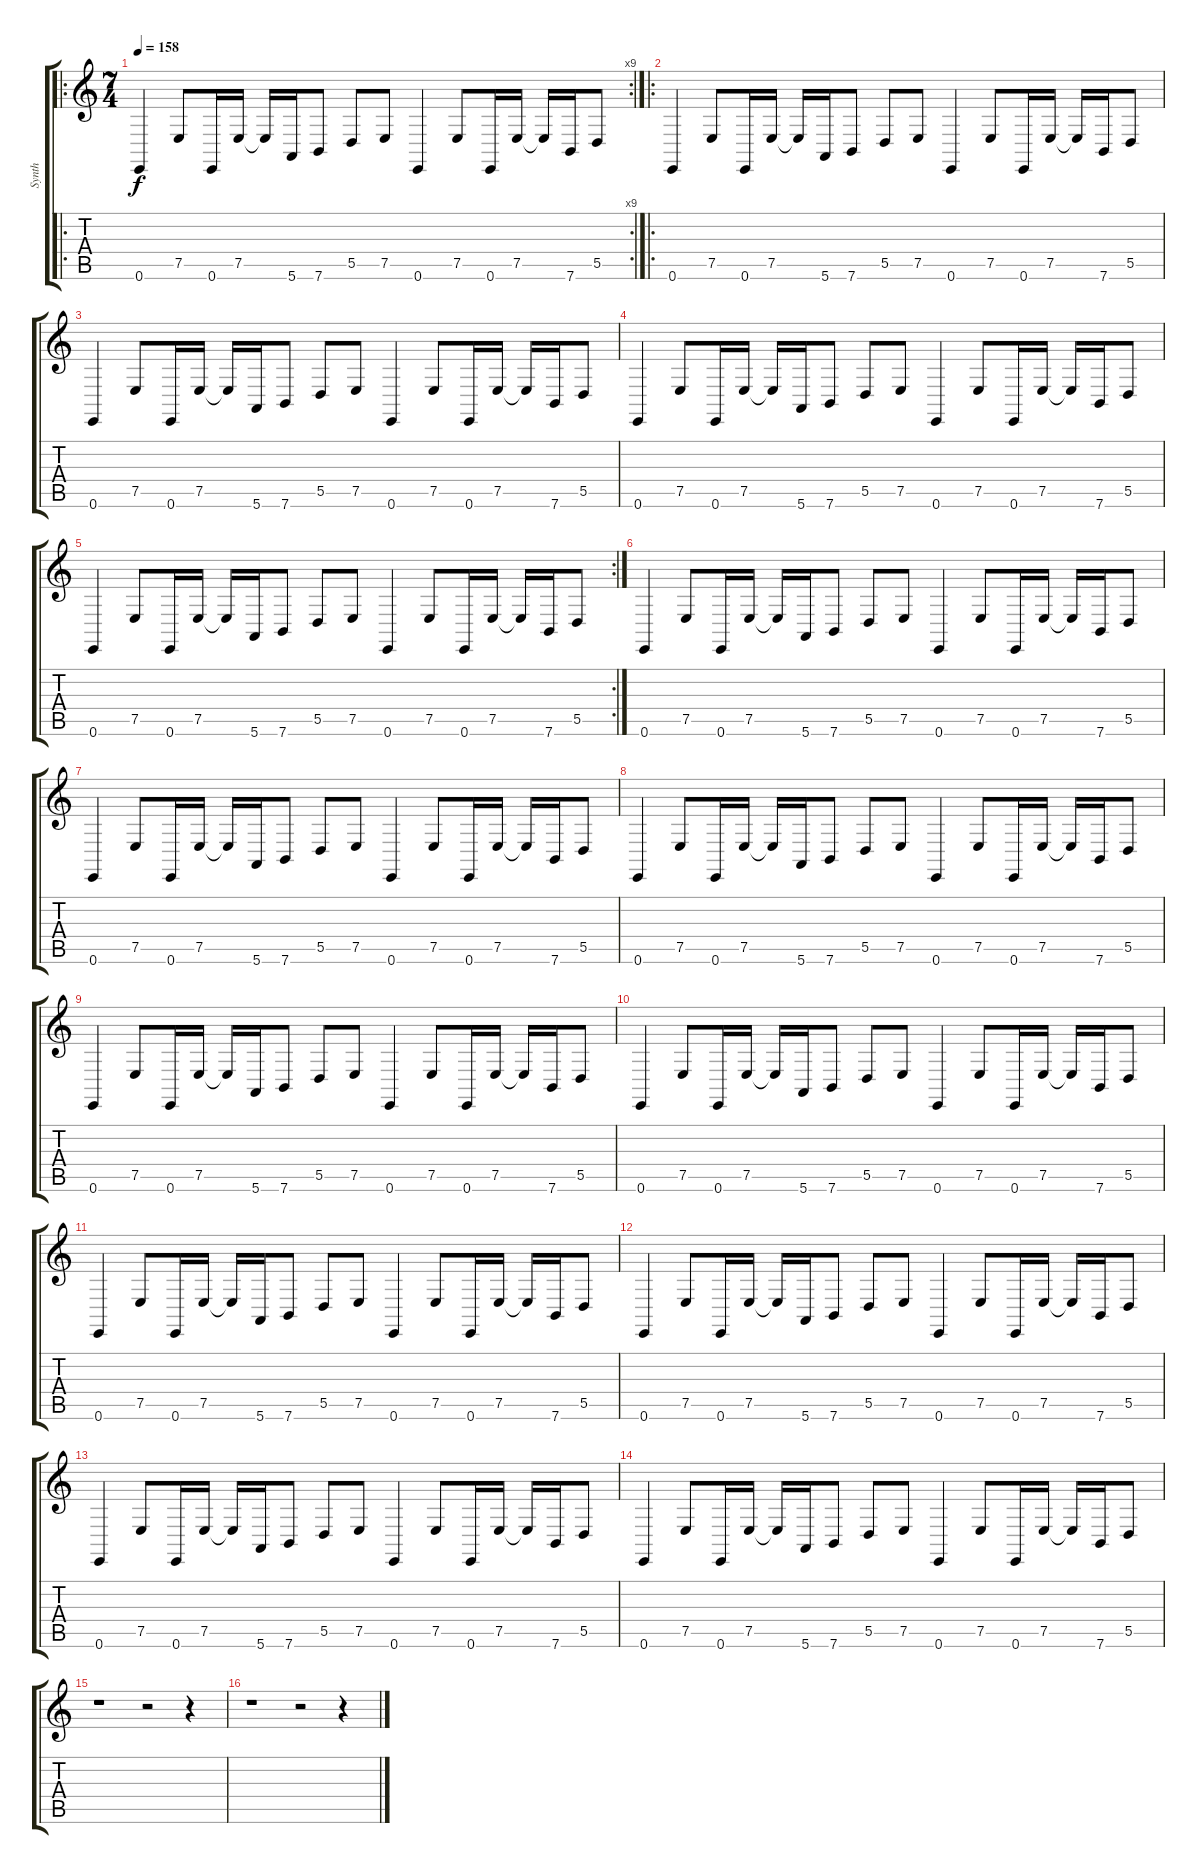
\track ("Synth" "Synth") {instrument lead2sawtooth}
\staff {score tabs}
\tuning (E4 B3 G3 D3 A2 E2) {hide}
\ro
\rc 9
\ts (7 4)
\tempo 158
\clef g2
\ks c
0.6.4{dy f instrument lead2sawtooth} 7.5.8 0.6.16 7.5.16 7.5{t}.16 5.6.16 7.6.8 5.5.8 7.5.8 0.6.4 7.5.8 0.6.16 7.5.16 7.5{t}.16 7.6.16 5.5.8 |
\ro
0.6.4 7.5.8 0.6.16 7.5.16 7.5{t}.16 5.6.16 7.6.8 5.5.8 7.5.8 0.6.4 7.5.8 0.6.16 7.5.16 7.5{t}.16 7.6.16 5.5.8 |
0.6.4 7.5.8 0.6.16 7.5.16 7.5{t}.16 5.6.16 7.6.8 5.5.8 7.5.8 0.6.4 7.5.8 0.6.16 7.5.16 7.5{t}.16 7.6.16 5.5.8 |
0.6.4 7.5.8 0.6.16 7.5.16 7.5{t}.16 5.6.16 7.6.8 5.5.8 7.5.8 0.6.4 7.5.8 0.6.16 7.5.16 7.5{t}.16 7.6.16 5.5.8 |
\rc 2
0.6.4 7.5.8 0.6.16 7.5.16 7.5{t}.16 5.6.16 7.6.8 5.5.8 7.5.8 0.6.4 7.5.8 0.6.16 7.5.16 7.5{t}.16 7.6.16 5.5.8 |
0.6.4 7.5.8 0.6.16 7.5.16 7.5{t}.16 5.6.16 7.6.8 5.5.8 7.5.8 0.6.4 7.5.8 0.6.16 7.5.16 7.5{t}.16 7.6.16 5.5.8 |
0.6.4 7.5.8 0.6.16 7.5.16 7.5{t}.16 5.6.16 7.6.8 5.5.8 7.5.8 0.6.4 7.5.8 0.6.16 7.5.16 7.5{t}.16 7.6.16 5.5.8 |
0.6.4 7.5.8 0.6.16 7.5.16 7.5{t}.16 5.6.16 7.6.8 5.5.8 7.5.8 0.6.4 7.5.8 0.6.16 7.5.16 7.5{t}.16 7.6.16 5.5.8 |
0.6.4 7.5.8 0.6.16 7.5.16 7.5{t}.16 5.6.16 7.6.8 5.5.8 7.5.8 0.6.4 7.5.8 0.6.16 7.5.16 7.5{t}.16 7.6.16 5.5.8 |
0.6.4 7.5.8 0.6.16 7.5.16 7.5{t}.16 5.6.16 7.6.8 5.5.8 7.5.8 0.6.4 7.5.8 0.6.16 7.5.16 7.5{t}.16 7.6.16 5.5.8 |
0.6.4 7.5.8 0.6.16 7.5.16 7.5{t}.16 5.6.16 7.6.8 5.5.8 7.5.8 0.6.4 7.5.8 0.6.16 7.5.16 7.5{t}.16 7.6.16 5.5.8 |
0.6.4 7.5.8 0.6.16 7.5.16 7.5{t}.16 5.6.16 7.6.8 5.5.8 7.5.8 0.6.4 7.5.8 0.6.16 7.5.16 7.5{t}.16 7.6.16 5.5.8 |
0.6.4 7.5.8 0.6.16 7.5.16 7.5{t}.16 5.6.16 7.6.8 5.5.8 7.5.8 0.6.4 7.5.8 0.6.16 7.5.16 7.5{t}.16 7.6.16 5.5.8 |
0.6.4 7.5.8 0.6.16 7.5.16 7.5{t}.16 5.6.16 7.6.8 5.5.8 7.5.8 0.6.4 7.5.8 0.6.16 7.5.16 7.5{t}.16 7.6.16 5.5.8 |
r.1 r.2 r.4 |
r.1 r.2 r.4
